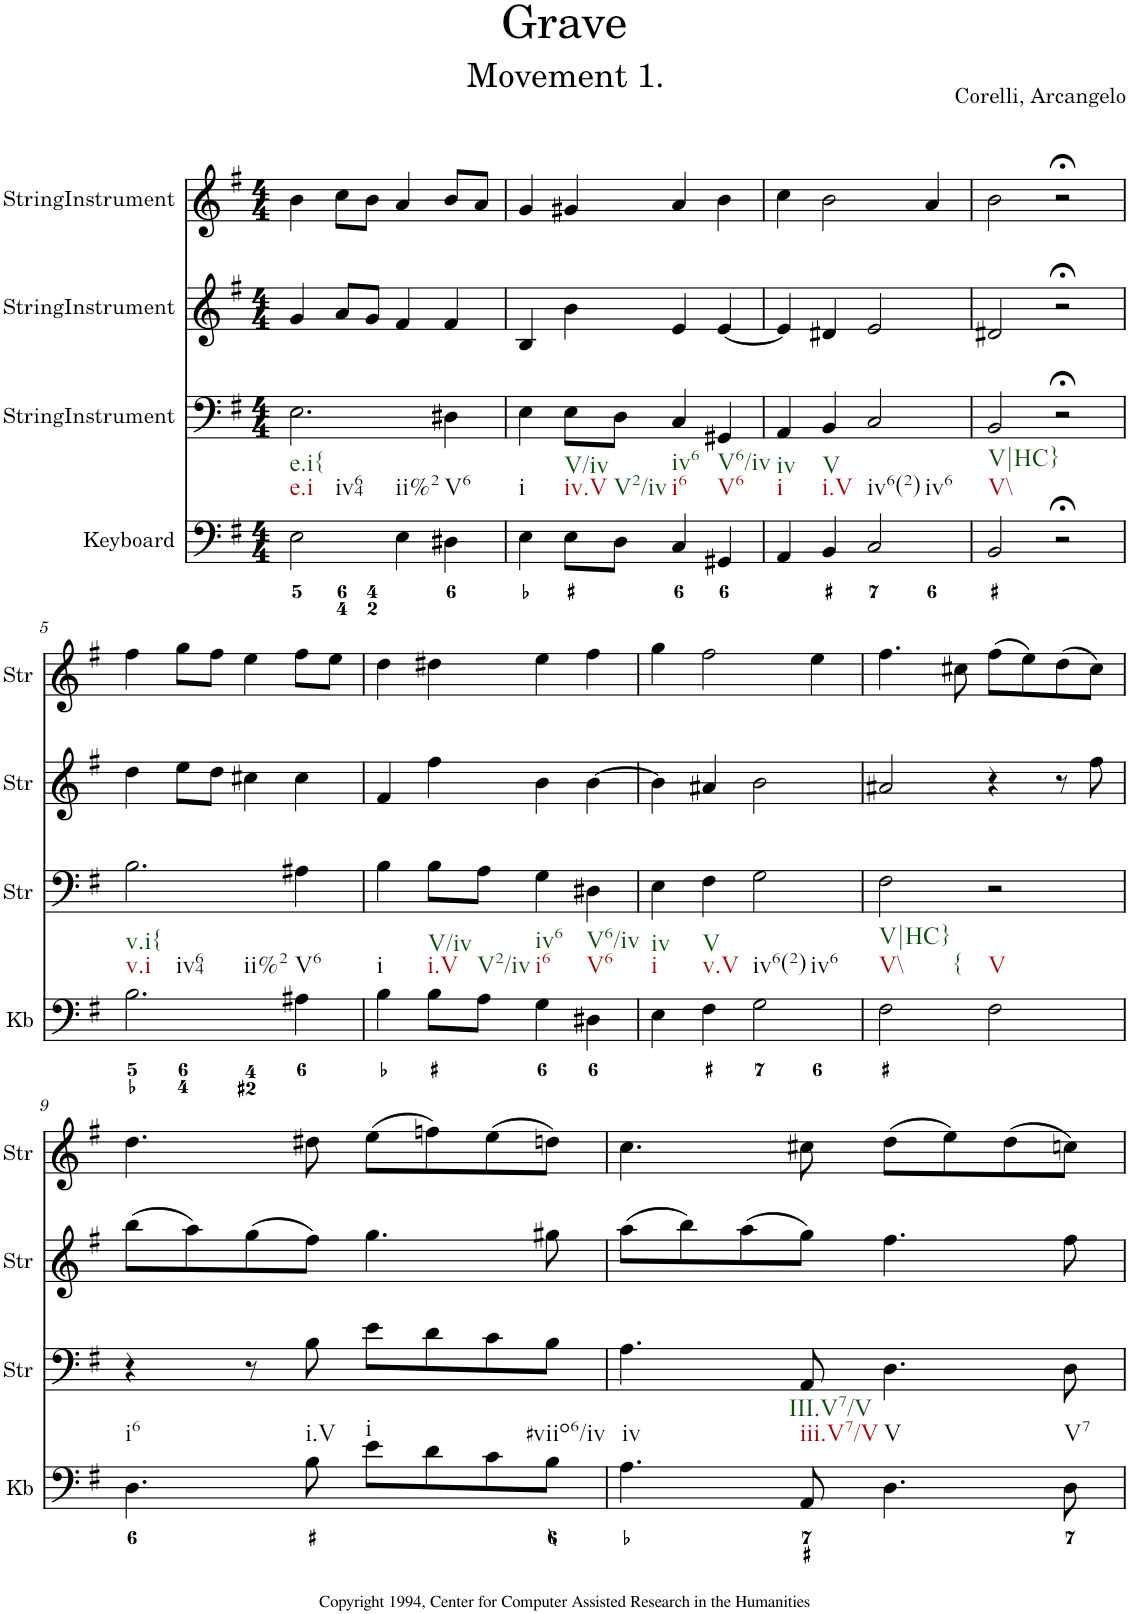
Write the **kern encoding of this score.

**kern	**kern	**kern	**kern
*part4	*part3	*part2	*part1
*staff4	*staff3	*staff2	*staff1
*I"Keyboard	*I"StringInstrument	*I"StringInstrument	*I"StringInstrument
*I'Kb	*I'Str	*I'Str	*I'Str
*clefF4	*clefF4	*clefG2	*clefG2
*k[f#]	*k[f#]	*k[f#]	*k[f#]
*M4/4	*M4/4	*M4/4	*M4/4
=1	=1	=1	=1
!LO:TX:b:t=e.i	!	!	!
!LO:TX:b:t=e.i{	!	!	!
!LO:TX:b:t=iv64	!	!	!
2E\	2.E\	4g/	4b\
.	.	8a/L	8cc\L
.	.	8g/J	8b\J
!LO:TX:b:t=ii%2	!	!	!
4E\	.	4f#/	4a/
!LO:TX:b:t=V6	!	!	!
4D#X\	4D#X\	4f#/	8b/L
.	.	.	8a/J
=2	=2	=2	=2
!LO:TX:b:t=i	!	!	!
4E\	4E\	4B/	4g/
!LO:TX:b:t=iv.V	!	!	!
!LO:TX:b:t=V/iv	!	!	!
8E\L	8E\L	4b\	4g#X/
!LO:TX:b:t=V2/iv	!	!	!
8D\J	8D\J	.	.
!LO:TX:b:t=i6	!	!	!
!LO:TX:b:t=iv6	!	!	!
4C/	4C/	4e/	4a/
!LO:TX:b:t=V6	!	!	!
!LO:TX:b:t=V6/iv	!	!	!
4GG#X/	4GG#X/	[4e/	4b\
=3	=3	=3	=3
!LO:TX:b:t=i	!	!	!
!LO:TX:b:t=iv	!	!	!
4AA/	4AA/	4e/]	4cc\
!LO:TX:b:t=i.V	!	!	!
!LO:TX:b:t=V	!	!	!
4BB/	4BB/	4d#X/	2b\
!LO:TX:b:t=iv6(2)	!	!	!
!LO:TX:b:t=iv6	!	!	!
2C/	2C/	2e/	.
.	.	.	4a/
=4	=4	=4	=4
!LO:TX:b:t=V\\	!	!	!
!LO:TX:b:t=V|HC}	!	!	!
2BB/	2BB/	2d#X/	2b\
2r;<	2r;<	2r;<	2r;<
!!LO:LB:g=z
=5	=5	=5	=5
!LO:TX:b:t=v.i	!	!	!
!LO:TX:b:t=v.i{	!	!	!
!LO:TX:b:t=iv64	!	!	!
!LO:TX:b:t=ii%2	!	!	!
2.B\	2.B\	4dd\	4ff#\
.	.	8ee\L	8gg\L
.	.	8dd\J	8ff#\J
.	.	4cc#X\	4ee\
!LO:TX:b:t=V6	!	!	!
4A#X\	4A#X\	4cc#\	8ff#\L
.	.	.	8ee\J
=6	=6	=6	=6
!LO:TX:b:t=i	!	!	!
4B\	4B\	4f#/	4dd\
!LO:TX:b:t=i.V	!	!	!
!LO:TX:b:t=V/iv	!	!	!
8B\L	8B\L	4ff#\	4dd#X\
!LO:TX:b:t=V2/iv	!	!	!
8A\J	8A\J	.	.
!LO:TX:b:t=i6	!	!	!
!LO:TX:b:t=iv6	!	!	!
4G\	4G\	4b\	4ee\
!LO:TX:b:t=V6	!	!	!
!LO:TX:b:t=V6/iv	!	!	!
4D#X\	4D#X\	[4b\	4ff#\
=7	=7	=7	=7
!LO:TX:b:t=i	!	!	!
!LO:TX:b:t=iv	!	!	!
4E\	4E\	4b\]	4gg\
!LO:TX:b:t=v.V	!	!	!
!LO:TX:b:t=V	!	!	!
4F#\	4F#\	4a#X/	2ff#\
!LO:TX:b:t=iv6(2)	!	!	!
!LO:TX:b:t=iv6	!	!	!
2G\	2G\	2b\	.
.	.	.	4ee\
=8	=8	=8	=8
!LO:TX:b:t=V\\	!	!	!
!LO:TX:b:t=V|HC}	!	!	!
!LO:TX:b:t={	!	!	!
2F#\	2F#\	2a#X/	4.ff#\
.	.	.	8cc#X\
!LO:TX:b:t=V	!	!	!
2F#\	2r	4r	(8ff#\L
.	.	.	8ee\)
.	.	8r	(8dd\
.	.	8ff#\	8cc#\J)
!!LO:LB:g=z
=9	=9	=9	=9
!LO:TX:b:t=i6	!	!	!
4.D\	4r	(8bb\L	4.dd\
.	.	8aa\)	.
.	8r	(8gg\	.
!LO:TX:b:t=i.V	!	!	!
8B\	8B\	8ff#\J)	8dd#X\
!LO:TX:b:t=i	!	!	!
8e\L	8e\L	4.gg\	(8ee\L
8d\	8d\	.	8ffn\)
8c\	8c\	.	(8ee\
!LO:TX:b:t=#viio6/iv	!	!	!
8B\J	8B\J	8gg#X\	8ddn\J)
=10	=10	=10	=10
!LO:TX:b:t=iv	!	!	!
4.A\	4.A\	(8aa\L	4.cc\
.	.	8bb\)	.
.	.	(8aa\	.
!LO:TX:b:t=iii.V7/V	!	!	!
!LO:TX:b:t=III.V7/V	!	!	!
8AA/	8AA/	8gg\J)	8cc#X\
!LO:TX:b:t=V	!	!	!
4.D\	4.D\	4.ff#\	(8dd\L
.	.	.	8ee\)
.	.	.	(8dd\
!LO:TX:b:t=V7	!	!	!
8D\	8D\	8ff#\	8ccn\J)
=	=	=	=
*-	*-	*-	*-
